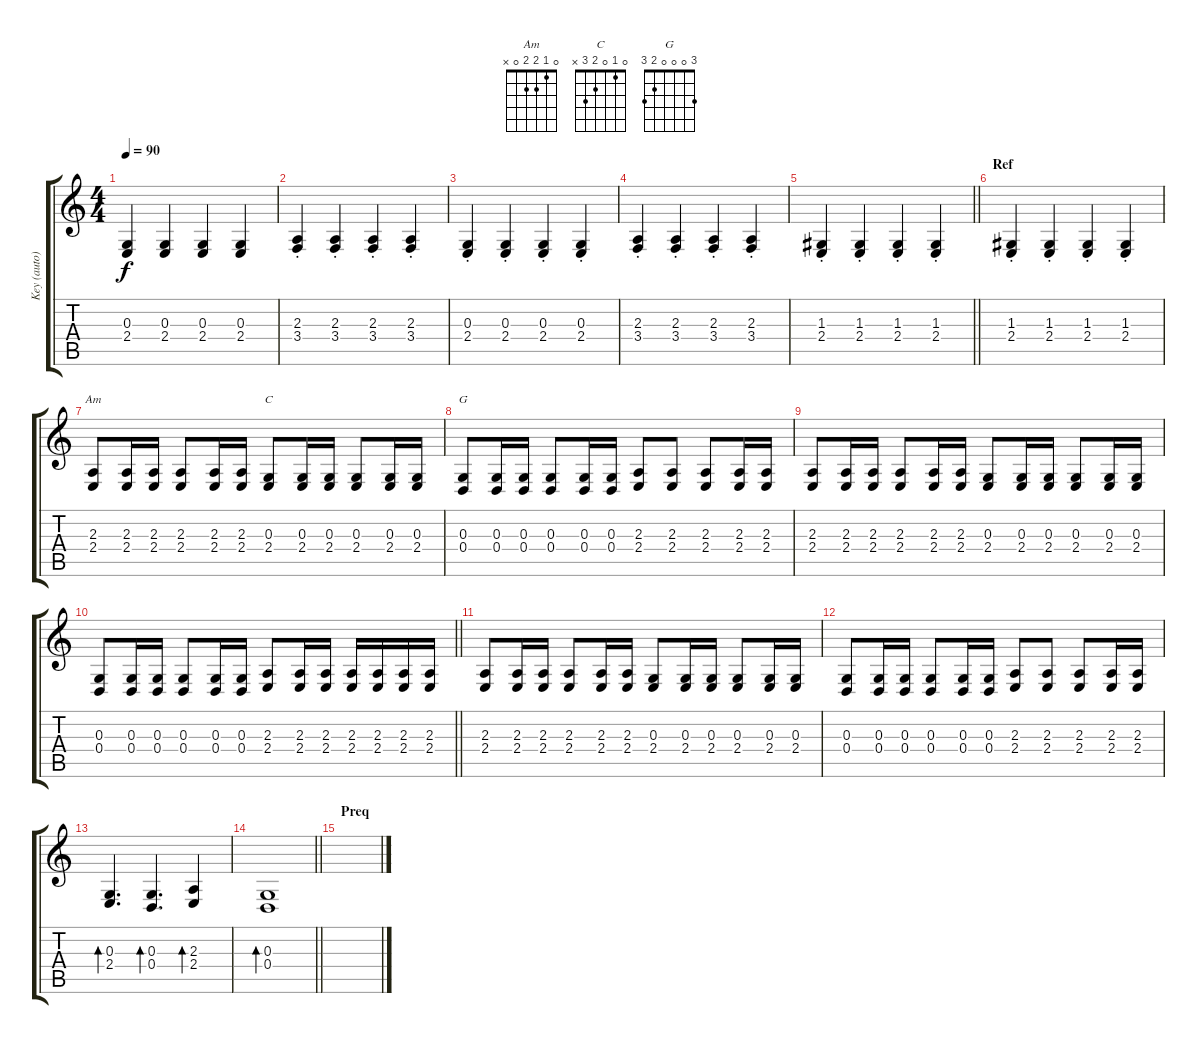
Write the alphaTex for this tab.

\track ("Key (auto)" "Key (auto)") {instrument stringensemble1}
\staff {score tabs}
\tuning (E4 B3 G3 D3 A2 E2) {hide}
\chord ("Am" 0 1 2 2 0 x)
\chord ("C" 0 1 0 2 3 x)
\chord ("G" 3 0 0 0 2 3)
\ts (4 4)
\tempo 90
\clef g2
\ks c
(0.3 2.4).4{dy f} (0.3 2.4).4 (0.3 2.4).4 (0.3 2.4).4 |
(2.3{st} 3.4{st}).4 (2.3{st} 3.4{st}).4 (2.3{st} 3.4{st}).4 (2.3{st} 3.4{st}).4 |
(0.3{st} 2.4{st}).4 (0.3{st} 2.4{st}).4 (0.3{st} 2.4{st}).4 (0.3{st} 2.4{st}).4 |
(2.3{st} 3.4{st}).4 (2.3{st} 3.4{st}).4 (2.3{st} 3.4{st}).4 (2.3{st} 3.4{st}).4 |
\barLineRight lightlight
(1.3{st} 2.4{st}).4 (1.3{st} 2.4{st}).4 (1.3{st} 2.4{st}).4 (1.3{st} 2.4{st}).4 |
\section ("" "Ref")
(1.3{st} 2.4{st}).4 (1.3{st} 2.4{st}).4 (1.3{st} 2.4{st}).4 (1.3{st} 2.4{st}).4 |
(2.3 2.4).8{ch "Am"} (2.3 2.4).16 (2.3 2.4).16 (2.3 2.4).8 (2.3 2.4).16 (2.3 2.4).16 (0.3 2.4).8{ch "C"} (0.3 2.4).16 (0.3 2.4).16 (0.3 2.4).8 (0.3 2.4).16 (0.3 2.4).16 |
(0.3 0.4).8{ch "G"} (0.3 0.4).16 (0.3 0.4).16 (0.3 0.4).8 (0.3 0.4).16 (0.3 0.4).16 (2.3 2.4).8 (2.3 2.4).8 (2.3 2.4).8 (2.3 2.4).16 (2.3 2.4).16 |
(2.3 2.4).8 (2.3 2.4).16 (2.3 2.4).16 (2.3 2.4).8 (2.3 2.4).16 (2.3 2.4).16 (0.3 2.4).8 (0.3 2.4).16 (0.3 2.4).16 (0.3 2.4).8 (0.3 2.4).16 (0.3 2.4).16 |
\barLineRight lightlight
(0.3 0.4).8 (0.3 0.4).16 (0.3 0.4).16 (0.3 0.4).8 (0.3 0.4).16 (0.3 0.4).16 (2.3 2.4).8 (2.3 2.4).16 (2.3 2.4).16 (2.3 2.4).16 (2.3 2.4).16 (2.3 2.4).16 (2.3 2.4).16 |
(2.3 2.4).8 (2.3 2.4).16 (2.3 2.4).16 (2.3 2.4).8 (2.3 2.4).16 (2.3 2.4).16 (0.3 2.4).8 (0.3 2.4).16 (0.3 2.4).16 (0.3 2.4).8 (0.3 2.4).16 (0.3 2.4).16 |
(0.3 0.4).8 (0.3 0.4).16 (0.3 0.4).16 (0.3 0.4).8 (0.3 0.4).16 (0.3 0.4).16 (2.3 2.4).8 (2.3 2.4).8 (2.3 2.4).8 (2.3 2.4).16 (2.3 2.4).16 |
(0.3 2.4).4{d bd 60} (0.3 0.4).4{d bd 60} (2.3 2.4).4{bd 60} |
\barLineRight lightlight
(0.3 0.4).1{bd 480} |
\section ("" "Preq")
